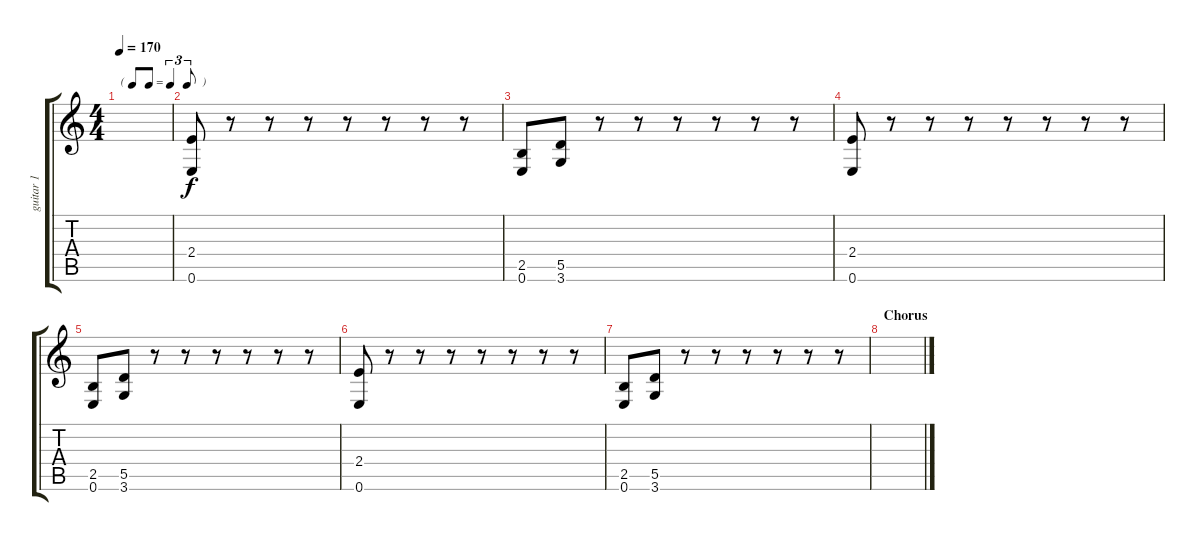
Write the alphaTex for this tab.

\track ("guitar 1" "guitar 1") {instrument distortionguitar}
\staff {score tabs}
\tuning (E4 B3 G3 D3 A2 E2) {hide}
\ts (4 4)
\tf triplet8th
\tempo 170
\clef g2
\ks c
|
(2.4 0.6).8 r.8 r.8 r.8 r.8 r.8 r.8 r.8 |
(2.5 0.6).8 (5.5 3.6).8 r.8 r.8 r.8 r.8 r.8 r.8 |
(2.4 0.6).8 r.8 r.8 r.8 r.8 r.8 r.8 r.8 |
(2.5 0.6).8 (5.5 3.6).8 r.8 r.8 r.8 r.8 r.8 r.8 |
(2.4 0.6).8 r.8 r.8 r.8 r.8 r.8 r.8 r.8 |
(2.5 0.6).8 (5.5 3.6).8 r.8 r.8 r.8 r.8 r.8 r.8 |
\section ("" "Chorus")
